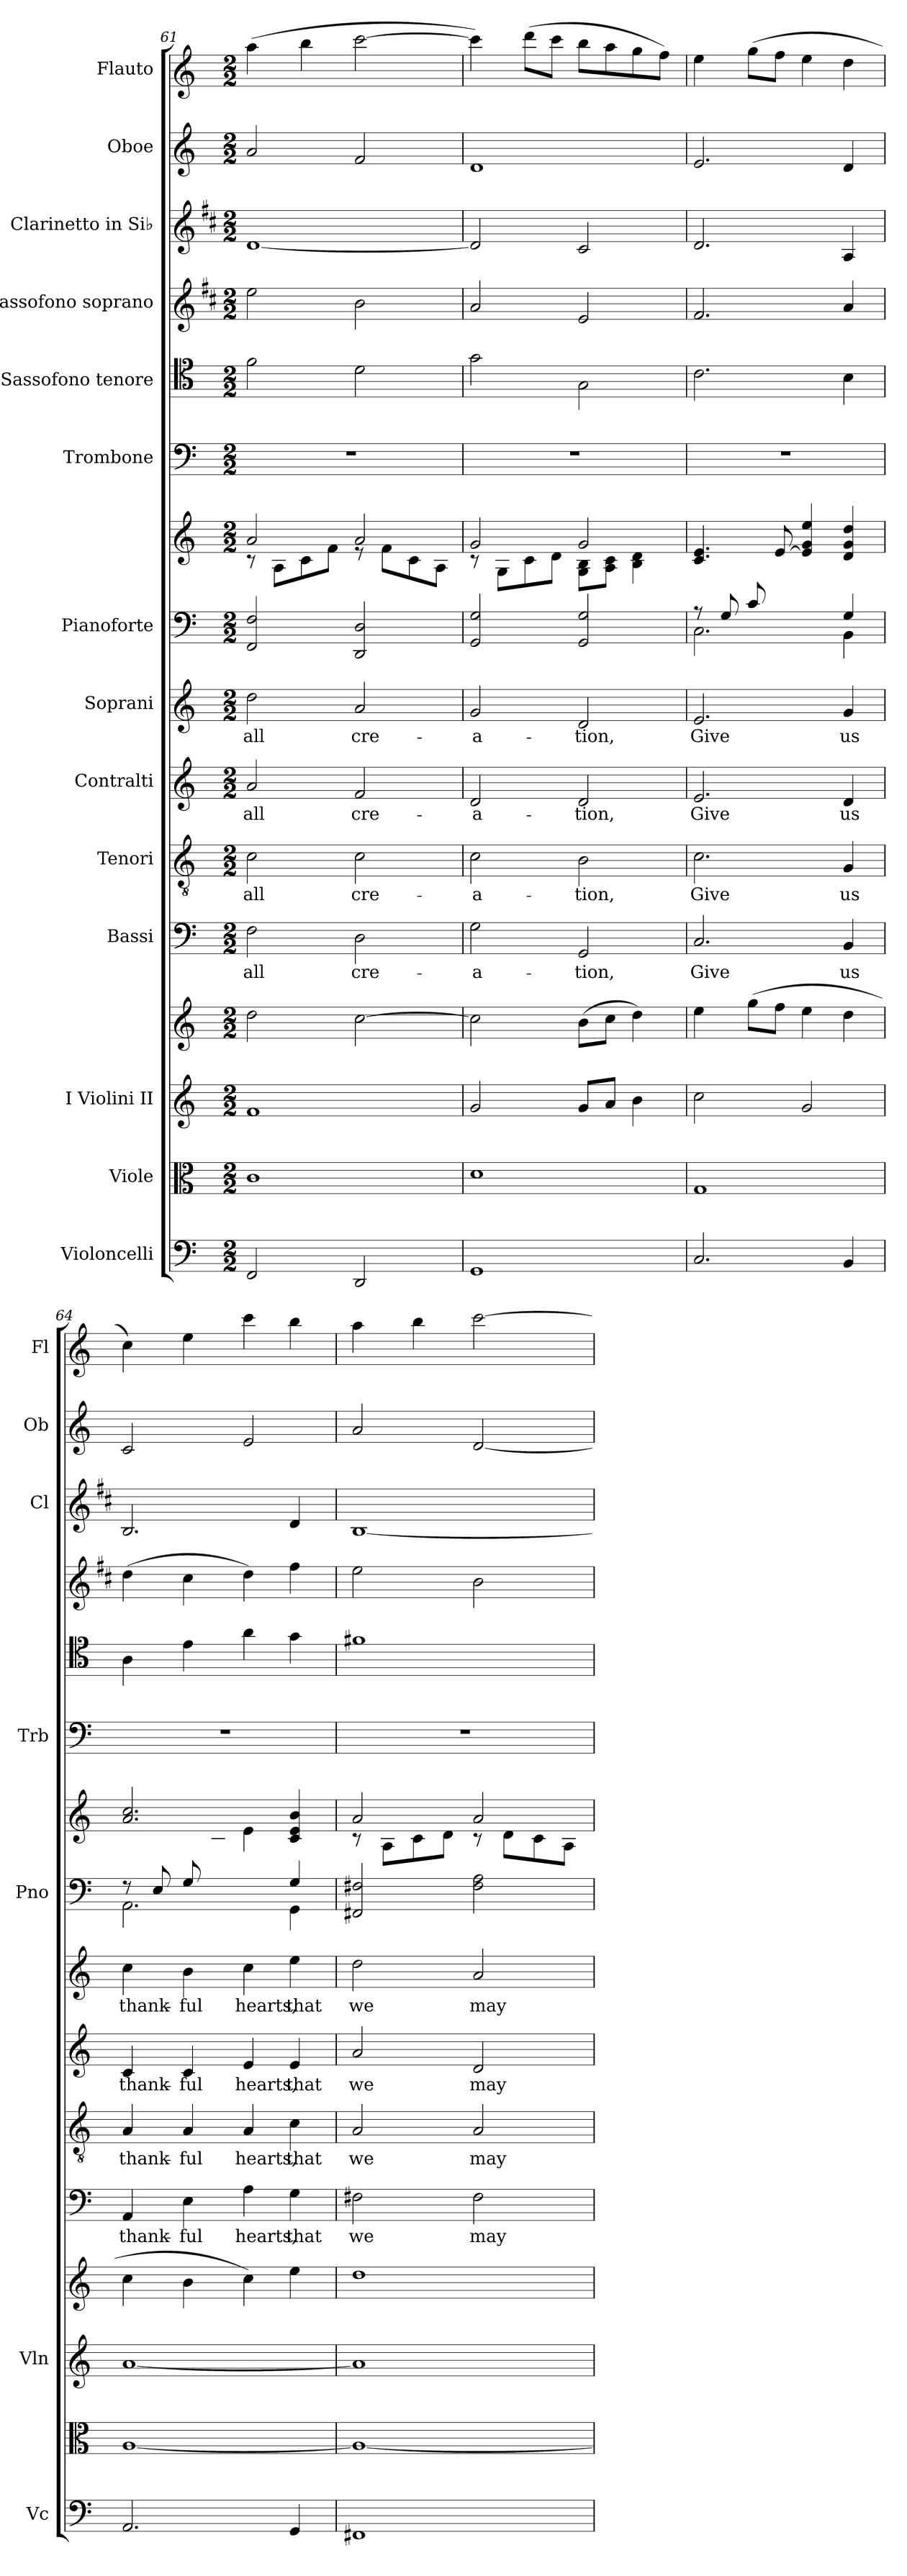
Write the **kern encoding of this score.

**kern	**kern	**kern	**kern	**kern	**text	**kern	**text	**kern	**text	**kern	**text	**kern	**kern	**kern	**kern	**kern	**kern	**kern	**kern
*part14	*part13	*part12	*part12	*part11	*part11	*part10	*part10	*part9	*part9	*part8	*part8	*part7	*part7	*part6	*part5	*part4	*part3	*part2	*part1
*staff16	*staff15	*staff14	*staff13	*staff12	*staff12	*staff11	*staff11	*staff10	*staff10	*staff9	*staff9	*staff8	*staff7	*staff6	*staff5	*staff4	*staff3	*staff2	*staff1
*I"Violoncelli	*I"Viole	*I"I  Violini  II	*	*I"Bassi	*	*I"Tenori	*	*I"Contralti	*	*I"Soprani	*	*I"Pianoforte	*	*I"Trombone	*I"Sassofono tenore	*I"Sassofono soprano	*I"Clarinetto in Si♭	*I"Oboe	*I"Flauto
*I'Vc	*	*I'Vln	*	*	*	*	*	*	*	*	*	*I'Pno	*	*I'Trb	*	*	*I'Cl	*I'Ob	*I'Fl
*clefF4	*clefC3	*clefG2	*clefG2	*clefF4	*	*clefGv2	*	*clefG2	*	*clefG2	*	*clefF4	*clefG2	*clefF4	*clefC4	*clefG2	*clefG2	*clefG2	*clefG2
*	*	*	*	*	*	*	*	*	*	*	*	*	*	*	*ITrd8c14	*ITrd1c2	*ITrd1c2	*	*
*k[]	*k[]	*k[]	*k[]	*k[]	*	*k[]	*	*k[]	*	*k[]	*	*k[]	*k[]	*k[]	*k[]	*k[]	*k[]	*k[]	*k[]
*M2/2	*M2/2	*M2/2	*M2/2	*M2/2	*	*M2/2	*	*M2/2	*	*M2/2	*	*M2/2	*M2/2	*M2/2	*M2/2	*M2/2	*M2/2	*M2/2	*M2/2
=61	=61	=61	=61	=61	=61	=61	=61	=61	=61	=61	=61	=61	=61	=61	=61	=61	=61	=61	=61
*	*	*	*	*	*	*	*	*	*	*	*	*	*^	*	*	*	*	*	*
2FF/	1c	1f	2dd\	2F\	all	2c\	all	2a/	all	2dd\	all	2FF/ 2F/	2a/	8rc	1r	2F\	2dd\	[1c	2a/	(4aa\
.	.	.	.	.	.	.	.	.	.	.	.	.	.	8A\L	.	.	.	.	.	.
.	.	.	.	.	.	.	.	.	.	.	.	.	.	8c\	.	.	.	.	.	4bb\
.	.	.	.	.	.	.	.	.	.	.	.	.	.	8f\J	.	.	.	.	.	.
2DD/	.	.	[2cc\	2D\	cre-	2c\	cre-	2f/	cre-	2a/	cre-	2DD/ 2D/	2a/	8re	.	2D\	2a\	.	2f/	[2ccc\
.	.	.	.	.	.	.	.	.	.	.	.	.	.	8f\L	.	.	.	.	.	.
.	.	.	.	.	.	.	.	.	.	.	.	.	.	8c\	.	.	.	.	.	.
.	.	.	.	.	.	.	.	.	.	.	.	.	.	8A\J	.	.	.	.	.	.
=62	=62	=62	=62	=62	=62	=62	=62	=62	=62	=62	=62	=62	=62	=62	=62	=62	=62	=62	=62	=62
1GG	1d	2g/	2cc\]	2G\	-a-	2c\	-a-	2d/	-a-	2g/	-a-	2GG/ 2G/	2g/	8rc	1r	2G\	2g/	2c/]	1d	4ccc\])
.	.	.	.	.	.	.	.	.	.	.	.	.	.	8G\L	.	.	.	.	.	.
.	.	.	.	.	.	.	.	.	.	.	.	.	.	8c\	.	.	.	.	.	(8ddd\L
.	.	.	.	.	.	.	.	.	.	.	.	.	.	8d\J	.	.	.	.	.	8ccc\J
.	.	8g/L	(8b\L	2GG/	-tion,	2B\	-tion,	2d/	-tion,	2d/	-tion,	2GG/ 2G/	2g/	8G\ 8B\L	.	2GG\	2d/	2B/	.	8bb\L
.	.	8a/J	8cc\J	.	.	.	.	.	.	.	.	.	.	8A\ 8c\J	.	.	.	.	.	8aa\
.	.	4b\	4dd\)	.	.	.	.	.	.	.	.	.	.	4B\ 4d\	.	.	.	.	.	8gg\
.	.	.	.	.	.	.	.	.	.	.	.	.	.	.	.	.	.	.	.	8ff\J)
!!LO:PB:g=z
=63	=63	=63	=63	=63	=63	=63	=63	=63	=63	=63	=63	=63	=63	=63	=63	=63	=63	=63	=63	=63
*	*	*	*	*	*	*	*	*	*	*	*	*^	*	*	*	*	*	*	*	*
2.C/	1G	2cc\	4ee\	2.C/	Give	2.c\	Give	2.e/	Give	2.e/	Give	8r	2.C\	4.c/ 4.e/	4.ryy	1r	2.C\	2.e/	2.c/	2.e/	4ee\
.	.	.	.	.	.	.	.	.	.	.	.	8G/L	.	.	.	.	.	.	.	.	.
.	.	.	(8gg\L	.	.	.	.	.	.	.	.	8c/	.	.	.	.	.	.	.	.	(8gg\L
.	.	.	8ff\J	.	.	.	.	.	.	.	.	8ryy	.	[8e/	8e\J	.	.	.	.	.	8ff\J
.	.	2g/	4ee\	.	.	.	.	.	.	.	.	4ryy	.	4e/] 4g/ 4ee/	2ryy	.	.	.	.	.	4ee\
4BB/	.	.	4dd\	4BB/	us	4G/	us	4d/	us	4g/	us	4G/	4BB\	4d/ 4g/ 4dd/	.	.	4BB\	4g/	4G/	4d/	4dd\
=64	=64	=64	=64	=64	=64	=64	=64	=64	=64	=64	=64	=64	=64	=64	=64	=64	=64	=64	=64	=64	=64
2.AA/	[1A	[1a	4cc\	4AA/	thank-	4A/	thank-	4c/	thank-	4cc\	thank-	8r	2.AA\	2.a/ 2.cc/	4.ryy	1r	4AA\	(4cc\	2.A/	2c/	4cc\)
.	.	.	.	.	.	.	.	.	.	.	.	8E/L	.	.	.	.	.	.	.	.	.
.	.	.	4b\	4E\	-ful	4A/	-ful	4c/	-ful	4b\	-ful	8G/	.	.	.	.	4E\	4b\	.	.	4ee\
.	.	.	.	.	.	.	.	.	.	.	.	4.ryy	.	.	8c\J	.	.	.	.	.	.
.	.	.	4cc\)	4A\	hearts,	4A/	hearts,	4e/	hearts,	4cc\	hearts,	.	.	.	4e\	.	4A\	4cc\)	.	2e/	4ccc\
4GG/	.	.	4ee\	4G\	that	4c\	that	4e/	that	4ee\	that	4G/	4GG\	4c/ 4e/ 4b/	4ryy	.	4G\	4ee\	4c/	.	4bb\
*	*	*	*	*	*	*	*	*	*	*	*	*v	*v	*	*	*	*	*	*	*	*
=65	=65	=65	=65	=65	=65	=65	=65	=65	=65	=65	=65	=65	=65	=65	=65	=65	=65	=65	=65	=65
1FF#X	1A_	1a]	1dd	2F#X\	we	2A/	we	2a/	we	2dd\	we	2FF#X/ 2F#X/	2a/	8rc	1r	1F#X	2dd\	[1A	2a/	4aa\
.	.	.	.	.	.	.	.	.	.	.	.	.	.	8A\L	.	.	.	.	.	.
.	.	.	.	.	.	.	.	.	.	.	.	.	.	8c\	.	.	.	.	.	4bb\
.	.	.	.	.	.	.	.	.	.	.	.	.	.	8d\J	.	.	.	.	.	.
.	.	.	.	2F#\	may	2A/	may	2d/	may	2a/	may	2F#\ 2A\	2a/	8rc	.	.	2a\	.	[2d/	[2ccc\
.	.	.	.	.	.	.	.	.	.	.	.	.	.	8d\L	.	.	.	.	.	.
.	.	.	.	.	.	.	.	.	.	.	.	.	.	8c\	.	.	.	.	.	.
.	.	.	.	.	.	.	.	.	.	.	.	.	.	8A\J	.	.	.	.	.	.
*	*	*	*	*	*	*	*	*	*	*	*	*	*v	*v	*	*	*	*	*	*
=	=	=	=	=	=	=	=	=	=	=	=	=	=	=	=	=	=	=	=
*-	*-	*-	*-	*-	*-	*-	*-	*-	*-	*-	*-	*-	*-	*-	*-	*-	*-	*-	*-
